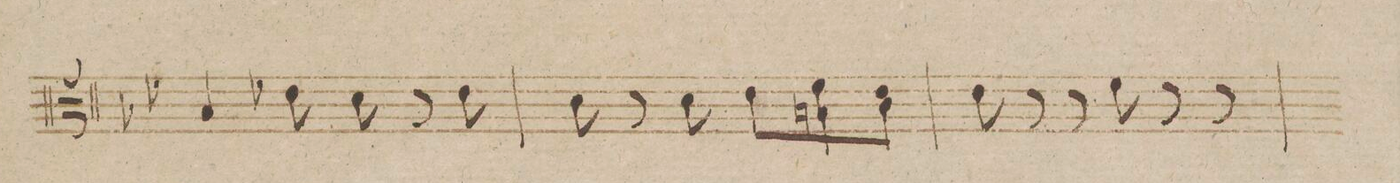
**kern	**dynam
*I"Viola.	*
*clefC3	*
*k[b-e-]	*
*M6/8	*
4B-/	.
8e-X\	.
8d\	.
8r	.
8e-\	.
=56	=56
8d\	.
8r	.
8d\	.
8e-\L	.
8f 8Bn\	.
8e-J 8c\	.
=57	=57
8e-\	.
8r	.
8r	.
8f\	.
8r	.
8r	.
=58	=58
*-	*-
